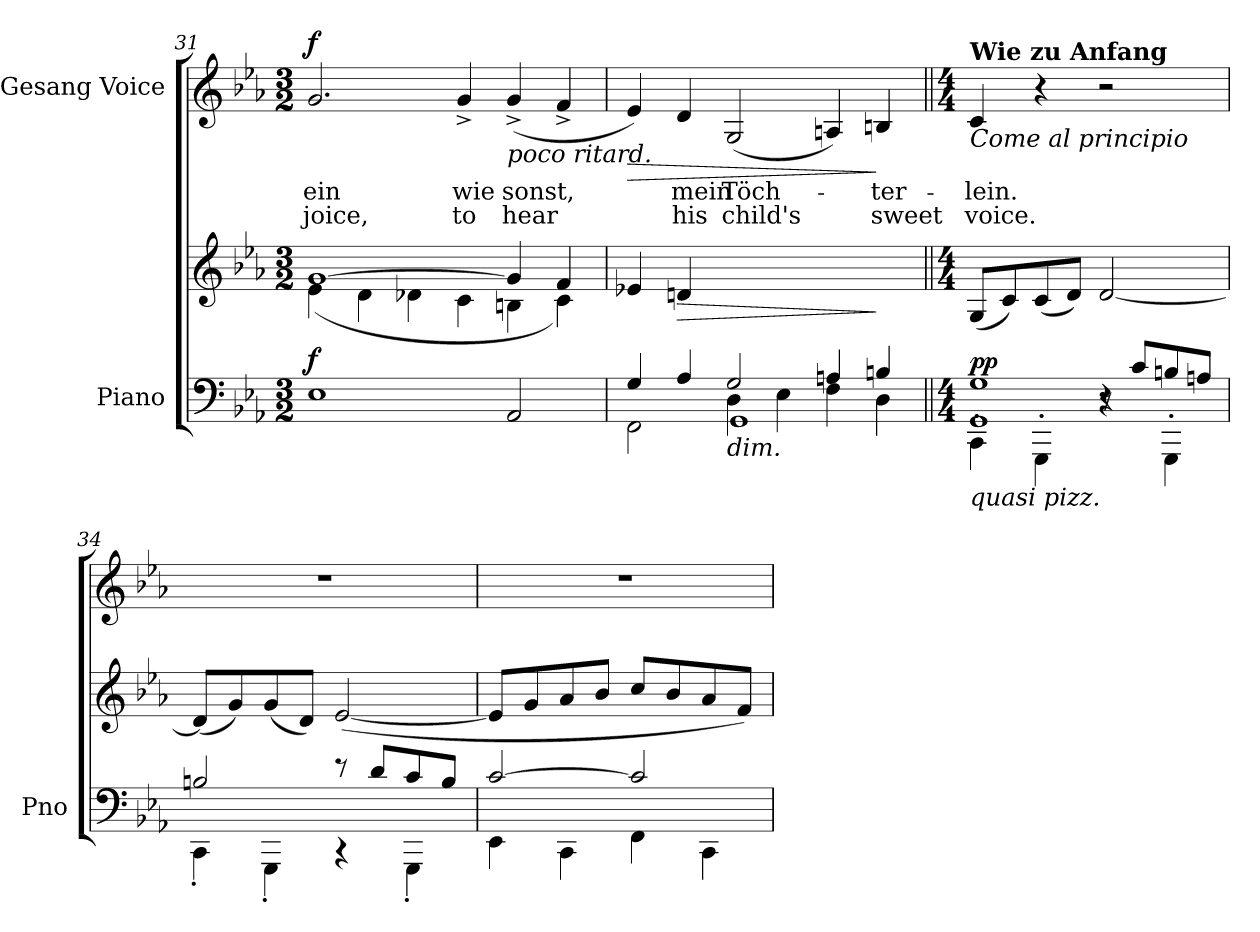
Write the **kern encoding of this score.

**kern	**kern	**dynam	**kern	**text	**text	**dynam
*part2	*part2	*part2	*part1	*part1	*part1	*part1
*staff3	*staff2	*staff2/3	*staff1	*staff1	*staff1	*staff1
*I"Piano	*	*	*I"Gesang Voice	*	*	*
*I'Pno	*	*	*	*	*	*
!!LO:LB:g=z
*clefF4	*clefG2	*	*clefG2	*	*	*
*k[b-e-a-]	*k[b-e-a-]	*	*k[b-e-a-]	*	*	*
*M3/2	*M3/2	*	*M3/2	*	*	*
=31	=31	=31	=31	=31	=31	=31
*	*^	*	*	*	*	*
!	!	!	!LO:DY:a=2	!	!LO:LY:b	!LO:LY:b	!LO:DY:a
1E-	[>1g	(4e-\	f	2.g/	-ein	-joice,	f
.	.	4d\	.	.	.	.	.
.	.	4d-X\	.	.	.	.	.
!	!	!	!	!	!LO:LY:b	!LO:LY:b	!
.	.	4c\	.	4g^>/	wie	to	.
!	!	!	!	!LO:TX:b:i:t=poco ritard.	!	!	!
!	!	!	!	!	!LO:LY:b	!LO:LY:b	!
2AA-/	(4g/]	4Bn\	.	(4g^>/	sonst,	hear	.
.	4f/	4c\)	.	4f^>/	.	.	.
=32	=32	=32	=32	=32	=32	=32	=32
*^	*	*	*	*	*	*	*
*	*^	*	*	*	*	*	*	*
!	!	!	!	!	!	!	!	!	!LO:HP:b
*	*	*	*v	*v	*	*	*	*	*
2ryy	4G/	2FF\	4e-X/	.	4e-/)	.	.	>
!	!	!	!	!LO:HP:b	!	!LO:LY:b	!LO:LY:b	!
.	4A-/	.	4dn/	>	4d/	mein	his	.
!LO:TX:b:i:t=dim.	!	!	!	!	!	!	!	!
!	!	!	!	!	!	!LO:LY:b	!LO:LY:b	!
2G/	4D\	1GG	1ryy	.	(<2G/	Töch-	child's	.
.	4E-\	.	.	.	.	.	.	.
4An/	4F\	.	.	.	4An/)	.	.	.
!	!	!	!	!	!	!LO:LY:b	!LO:LY:b	!
4Bn/)	4D\	.	.	]	4Bn/	-ter-	sweet	]
=33||	=33||	=33||	=33||	=33||	=33||	=33||	=33||	=33||
*M4/4	*	*	*M4/4	*	*M4/4	*	*	*
!	!	!	!	!	!LO:TX:a:B:t=Wie zu Anfang	!	!	!
!	!	!	!	!	!LO:TX:b:i:t=Come al principio	!	!	!
!LO:TX:b:i:t=quasi pizz.	!	!	!	!	!	!	!	!
!	!	!	!	!LO:DY:a=2	!	!LO:LY:b	!LO:LY:b	!
2ryy	1GG 1G	4CC'\	(8G/L	pp	4c/	-lein.	voice.	.
.	.	.	8c/)	.	.	.	.	.
.	.	4GGG'\	(8c/	.	4r	.	.	.
.	.	.	8d/J)	.	.	.	.	.
8r	.	4r	[2d/	.	2r	.	.	.
8c/L	.	.	.	.	.	.	.	.
8Bn/	.	4GGG'\	.	.	.	.	.	.
8An/J	.	.	.	.	.	.	.	.
*	*v	*v	*	*	*	*	*	*
=34	=34	=34	=34	=34	=34	=34	=34
2Bn/	4CC'\	(8d/L]	.	1r	.	.	.
.	.	8g/)	.	.	.	.	.
.	4GGG'\	(8g/	.	.	.	.	.
.	.	8d/J)	.	.	.	.	.
8r	4r	(<[2e-/	.	.	.	.	.
8d/L	.	.	.	.	.	.	.
8c/	4GGG'\	.	.	.	.	.	.
8B/J	.	.	.	.	.	.	.
!!LO:LB:g=z
=35	=35	=35	=35	=35	=35	=35	=35
[2c/	4EE-\	8e-/L]	.	1r	.	.	.
.	.	8g/	.	.	.	.	.
.	4CC\	8a-/	.	.	.	.	.
.	.	8b-/J	.	.	.	.	.
2c/]	4FF\	8cc/L	.	.	.	.	.
.	.	8b-/	.	.	.	.	.
.	4CC\	8a-/	.	.	.	.	.
.	.	8f/J)	.	.	.	.	.
*v	*v	*	*	*	*	*	*
=	=	=	=	=	=	=
*-	*-	*-	*-	*-	*-	*-
